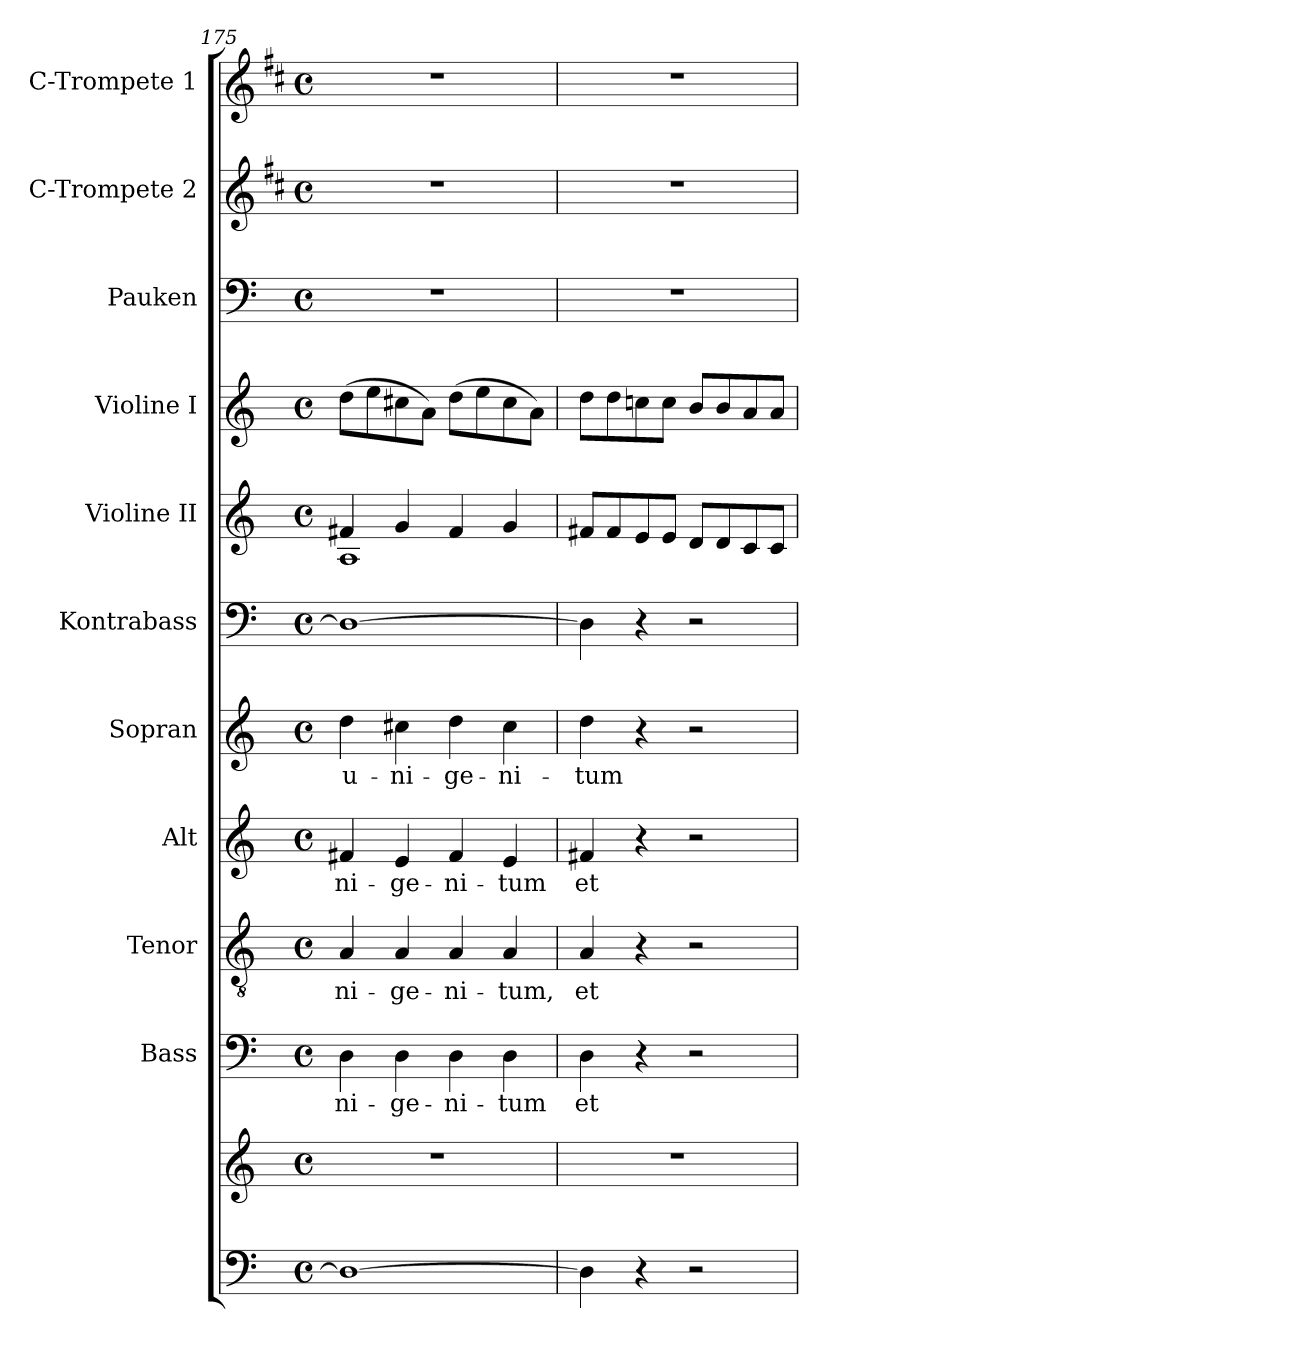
**kern	**kern	**kern	**text	**kern	**text	**kern	**text	**kern	**text	**kern	**kern	**kern	**kern	**kern	**kern
*part11	*part11	*part10	*part10	*part9	*part9	*part8	*part8	*part7	*part7	*part6	*part5	*part4	*part3	*part2	*part1
*staff12	*staff11	*staff10	*staff10	*staff9	*staff9	*staff8	*staff8	*staff7	*staff7	*staff6	*staff5	*staff4	*staff3	*staff2	*staff1
*	*	*I"Bass	*	*I"Tenor	*	*I"Alt	*	*I"Sopran	*	*I"Kontrabass	*I"Violine II	*I"Violine I	*I"Pauken	*I"C-Trompete 2	*I"C-Trompete 1
*	*	*I'B.	*	*I'T.	*	*I'A.	*	*I'S.	*	*I'Kb.	*I'Vl. II	*I'Vl. I	*I'Pk.	*I'C Trp. 2	*I'C Trp. 1
*clefF4	*clefG2	*clefF4	*	*clefGv2	*	*clefG2	*	*clefG2	*	*clefF4	*clefG2	*clefG2	*clefF4	*clefG2	*clefG2
*	*	*	*	*	*	*	*	*	*	*ITrd7c12	*	*	*	*ITrd1c2	*ITrd1c2
*k[]	*k[]	*k[]	*	*k[]	*	*k[]	*	*k[]	*	*k[]	*k[]	*k[]	*k[]	*k[]	*k[]
*C:	*C:	*C:	*	*C:	*	*C:	*	*C:	*	*C:	*C:	*C:	*C:	*C:	*C:
*M4/4	*M4/4	*M4/4	*	*M4/4	*	*M4/4	*	*M4/4	*	*M4/4	*M4/4	*M4/4	*M4/4	*M4/4	*M4/4
*met(c)	*met(c)	*met(c)	*	*met(c)	*	*met(c)	*	*met(c)	*	*met(c)	*met(c)	*met(c)	*met(c)	*met(c)	*met(c)
=175	=175	=175	=175	=175	=175	=175	=175	=175	=175	=175	=175	=175	=175	=175	=175
!	!	!	!LO:LY:b	!	!LO:LY:b	!	!LO:LY:b	!	!LO:LY:b	!	!	!	!	!	!
*	*	*	*	*	*	*	*	*	*	*	*^	*	*	*	*
1D_	1r	4D\	-ni-	4A/	-ni-	4f#X/	-ni-	4dd\	u-	1DD_	4f#X/	1A	(>8dd\L	1r	1r	1r
.	.	.	.	.	.	.	.	.	.	.	.	.	8ee\	.	.	.
!	!	!	!LO:LY:b	!	!LO:LY:b	!	!LO:LY:b	!	!LO:LY:b	!	!	!	!	!	!	!
.	.	4D\	-ge-	4A/	-ge-	4e/	-ge-	4cc#X\	-ni-	.	4g/	.	8cc#X\	.	.	.
.	.	.	.	.	.	.	.	.	.	.	.	.	8a\J)	.	.	.
!	!	!	!LO:LY:b	!	!LO:LY:b	!	!LO:LY:b	!	!LO:LY:b	!	!	!	!	!	!	!
.	.	4D\	-ni-	4A/	-ni-	4f#/	-ni-	4dd\	-ge-	.	4f#/	.	(>8dd\L	.	.	.
.	.	.	.	.	.	.	.	.	.	.	.	.	8ee\	.	.	.
!	!	!	!LO:LY:b	!	!LO:LY:b	!	!LO:LY:b	!	!LO:LY:b	!	!	!	!	!	!	!
.	.	4D\	-tum	4A/	-tum,	4e/	-tum	4cc#\	-ni-	.	4g/	.	8cc#\	.	.	.
.	.	.	.	.	.	.	.	.	.	.	.	.	8a\J)	.	.	.
*	*	*	*	*	*	*	*	*	*	*	*v	*v	*	*	*	*
!!LO:PB:g=z
=176	=176	=176	=176	=176	=176	=176	=176	=176	=176	=176	=176	=176	=176	=176	=176
!	!	!	!LO:LY:b	!	!LO:LY:b	!	!LO:LY:b	!	!LO:LY:b	!	!	!	!	!	!
4D\]	1r	4D\	et	4A/	et	4f#X/	et	4dd\	-tum	4DD\]	8f#X/L	8dd\L	1r	1r	1r
.	.	.	.	.	.	.	.	.	.	.	8f#/	8dd\	.	.	.
4r	.	4r	.	4r	.	4r	.	4r	.	4r	8e/	8ccn\	.	.	.
.	.	.	.	.	.	.	.	.	.	.	8e/J	8cc\J	.	.	.
2r	.	2r	.	2r	.	2r	.	2r	.	2r	8d/L	8b/L	.	.	.
.	.	.	.	.	.	.	.	.	.	.	8d/	8b/	.	.	.
.	.	.	.	.	.	.	.	.	.	.	8c/	8a/	.	.	.
.	.	.	.	.	.	.	.	.	.	.	8c/J	8a/J	.	.	.
=	=	=	=	=	=	=	=	=	=	=	=	=	=	=	=
*-	*-	*-	*-	*-	*-	*-	*-	*-	*-	*-	*-	*-	*-	*-	*-
